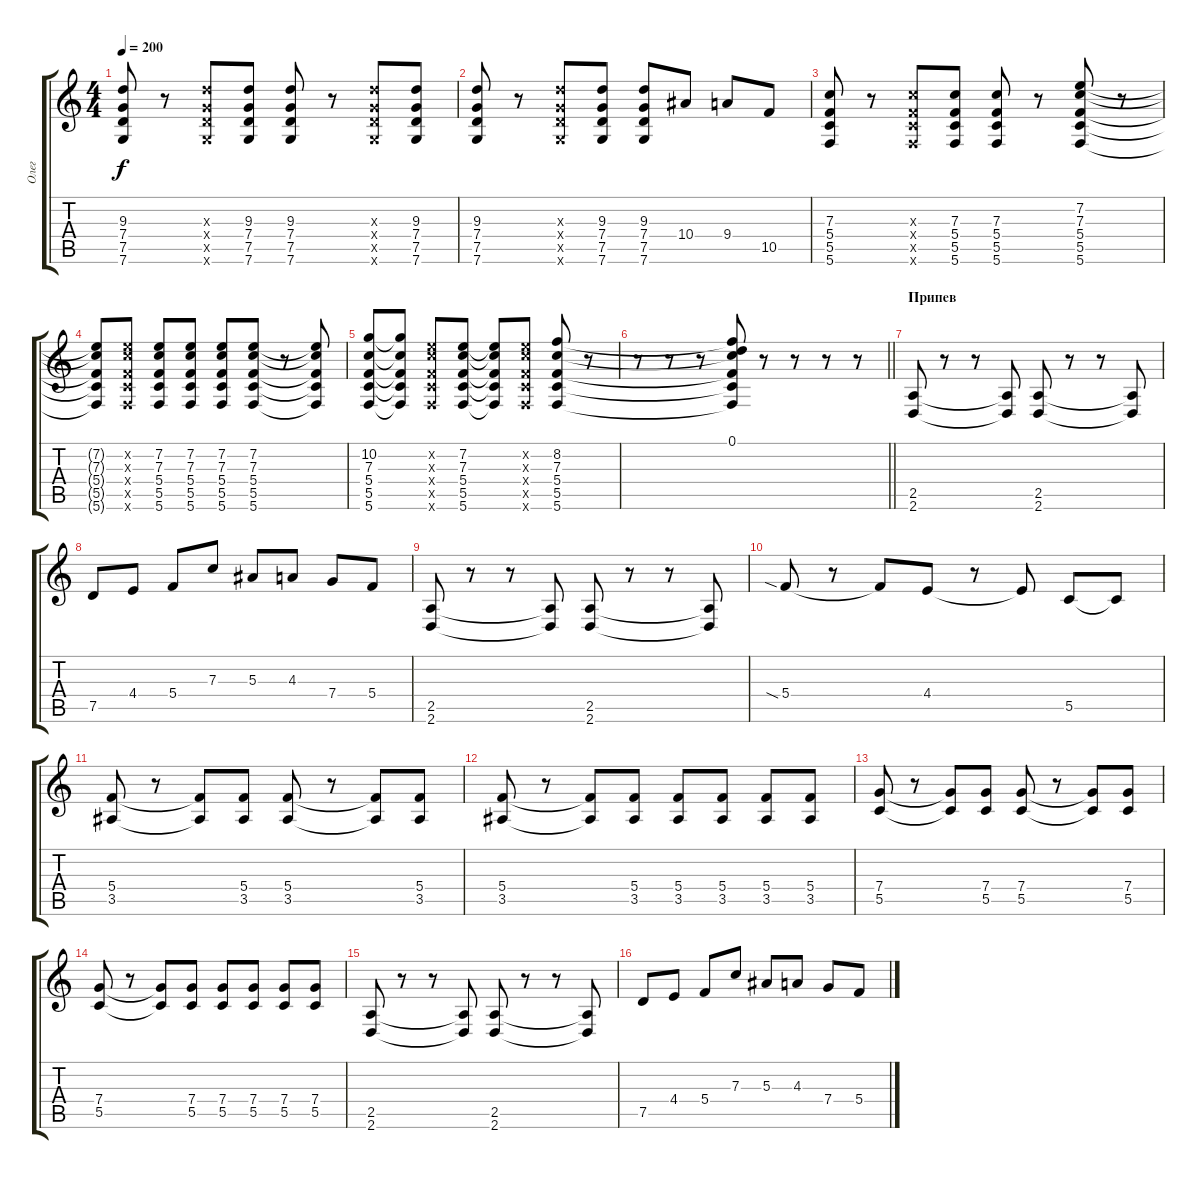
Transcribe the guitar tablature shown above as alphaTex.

\track ("Олег" "Олег") {instrument distortionguitar}
\staff {score tabs}
\tuning (D4 A3 F3 C3 G2 C2) {hide}
\ts (4 4)
\tempo 200
\clef g2
\ks c
(9.3 7.4 7.5 7.6).8{dy f} r.8 (9.3{x} 7.4{x} 7.5{x} 7.6{x}).8 (9.3 7.4 7.5 7.6).8 (9.3 7.4 7.5 7.6).8 r.8 (9.3{x} 7.4{x} 7.5{x} 7.6{x}).8 (9.3 7.4 7.5 7.6).8 |
(9.3 7.4 7.5 7.6).8 r.8 (9.3{x} 7.4{x} 7.5{x} 7.6{x}).8 (9.3 7.4 7.5 7.6).8 (9.3 7.4 7.5 7.6).8 10.4.8 9.4.8 10.5.8 |
(7.3 5.4 5.5 5.6).8 r.8 (7.3{x} 5.4{x} 5.5{x} 5.6{x}).8 (7.3 5.4 5.5 5.6).8 (7.3 5.4 5.5 5.6).8 r.8 (7.2 7.3 5.4 5.5 5.6).8 r.8 |
(7.2{t} 7.3{t} 5.4{t} 5.5{t} 5.6{t}).8 (7.2{x} 7.3{x} 5.4{x} 5.5{x} 5.6{x}).8 (7.2 7.3 5.4 5.5 5.6).8 (7.2 7.3 5.4 5.5 5.6).8 (7.2 7.3 5.4 5.5 5.6).8 (7.2 7.3 5.4 5.5 5.6).8 r.8 (7.2{t} 7.3{t} 5.4{t} 5.5{t} 5.6{t}).8 |
(10.2 7.3 5.4 5.5 5.6).8 (10.2{t} 7.3{t} 5.4{t} 5.5{t} 5.6{t}).8 (7.2{x} 7.3{x} 5.4{x} 5.5{x} 5.6{x}).8 (7.2 7.3 5.4 5.5 5.6).8 (7.2{t} 7.3{t} 5.4{t} 5.5{t} 5.6{t}).8 (7.2{x} 7.3{x} 5.4{x} 5.5{x} 5.6{x}).8 (8.2 7.3 5.4 5.5 5.6).8 r.8 |
\barLineRight lightlight
r.8 r.8 r.8 (0.1 8.2{t} 7.3{t} 5.4{t} 5.5{t} 5.6{t}).8 r.8 r.8 r.8 r.8 |
\section ("" "Припев")
(2.5 2.6).8{instrument distortionguitar} r.8 r.8 (2.5{t} 2.6{t}).8 (2.5 2.6).8 r.8 r.8 (2.5{t} 2.6{t}).8 |
7.5.8 4.4.8 5.4.8 7.3.8 5.3.8 4.3.8 7.4.8 5.4.8 |
(2.5 2.6).8 r.8 r.8 (2.5{t} 2.6{t}).8 (2.5 2.6).8 r.8 r.8 (2.5{t} 2.6{t}).8 |
5.4{sia}.8 r.8 5.4{t}.8 4.4.8 r.8 4.4{t}.8 5.5.8 5.5{t}.8 |
(5.4 3.5).8 r.8 (5.4{t} 3.5{t}).8 (5.4 3.5).8 (5.4 3.5).8 r.8 (5.4{t} 3.5{t}).8 (5.4 3.5).8 |
(5.4 3.5).8 r.8 (5.4{t} 3.5{t}).8 (5.4 3.5).8 (5.4 3.5).8 (5.4 3.5).8 (5.4 3.5).8 (5.4 3.5).8 |
(7.4 5.5).8 r.8 (7.4{t} 5.5{t}).8 (7.4 5.5).8 (7.4 5.5).8 r.8 (7.4{t} 5.5{t}).8 (7.4 5.5).8 |
(7.4 5.5).8 r.8 (7.4{t} 5.5{t}).8 (7.4 5.5).8 (7.4 5.5).8 (7.4 5.5).8 (7.4 5.5).8 (7.4 5.5).8 |
(2.5 2.6).8 r.8 r.8 (2.5{t} 2.6{t}).8 (2.5 2.6).8 r.8 r.8 (2.5{t} 2.6{t}).8 |
7.5.8 4.4.8 5.4.8 7.3.8 5.3.8 4.3.8 7.4.8 5.4.8
